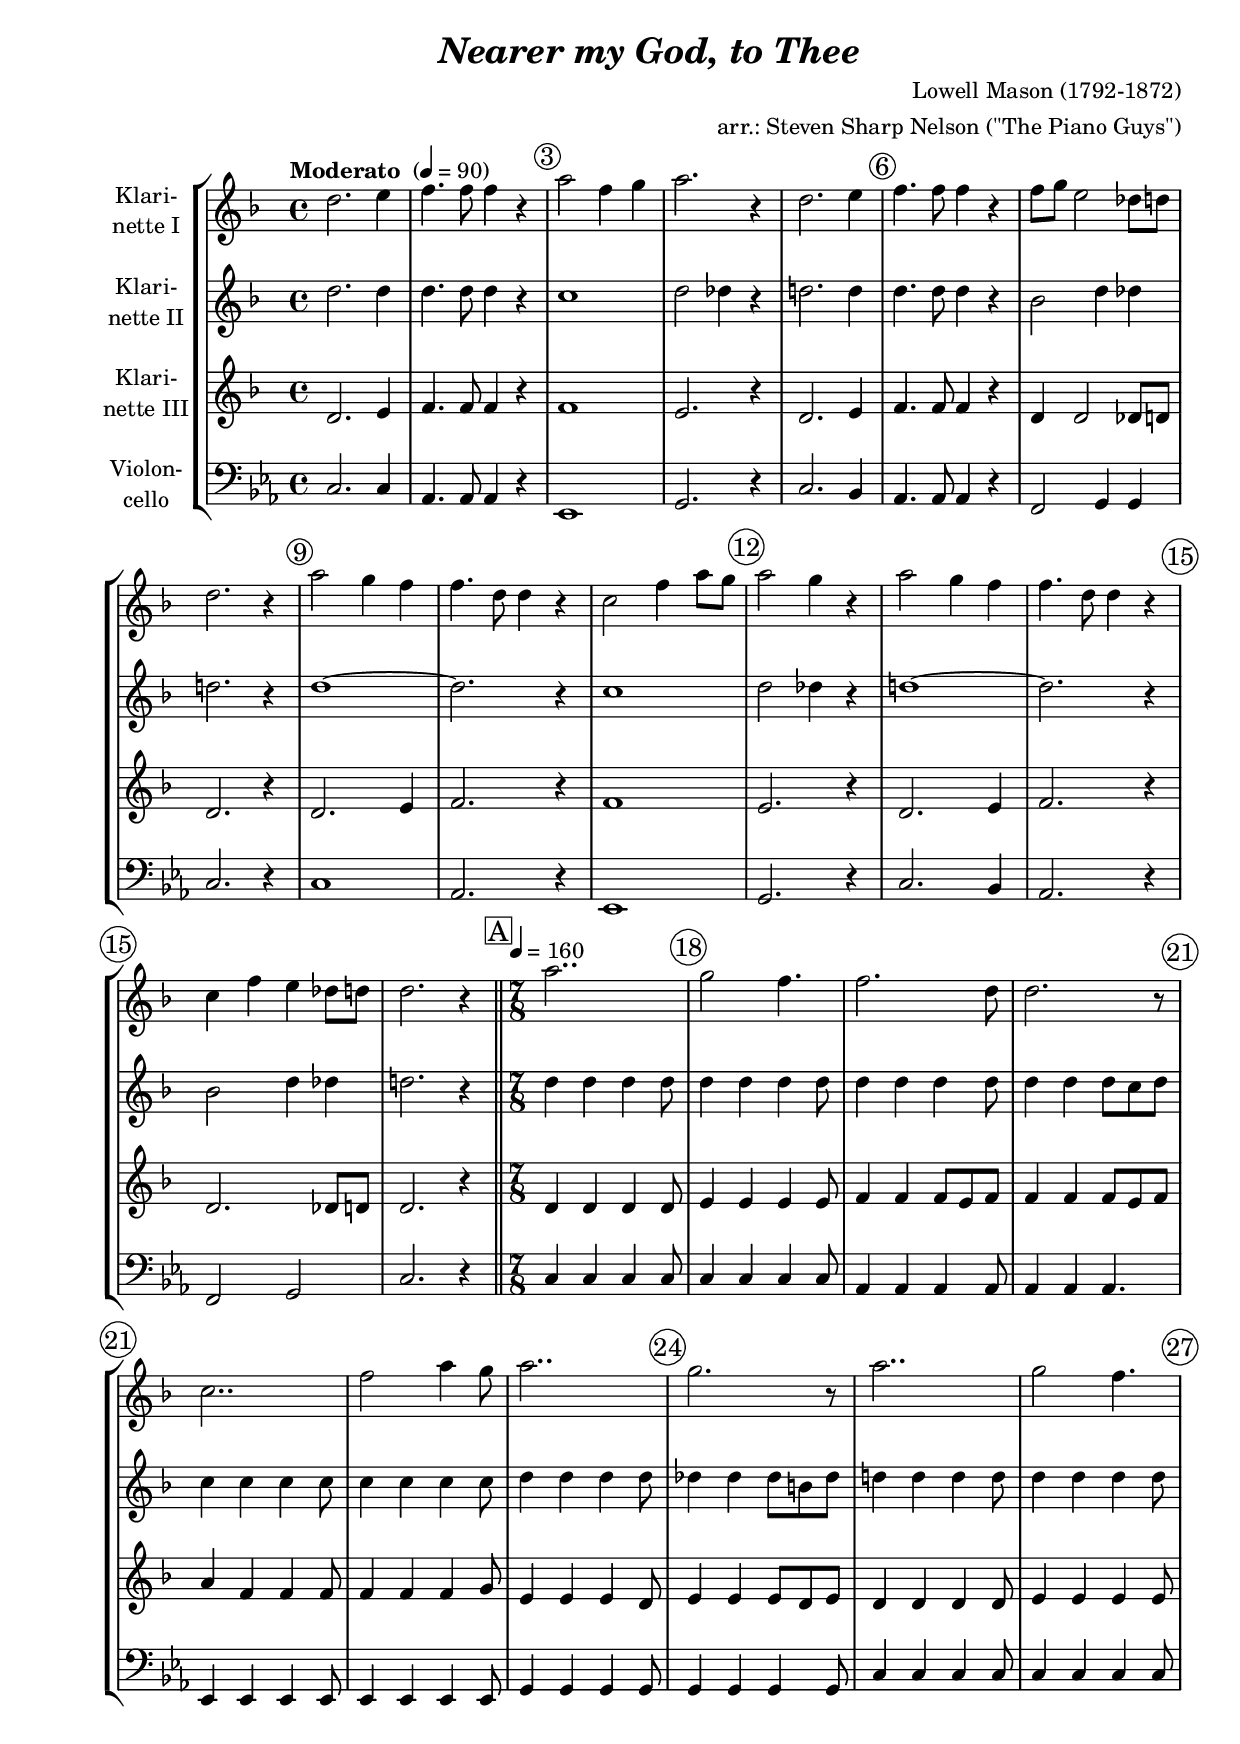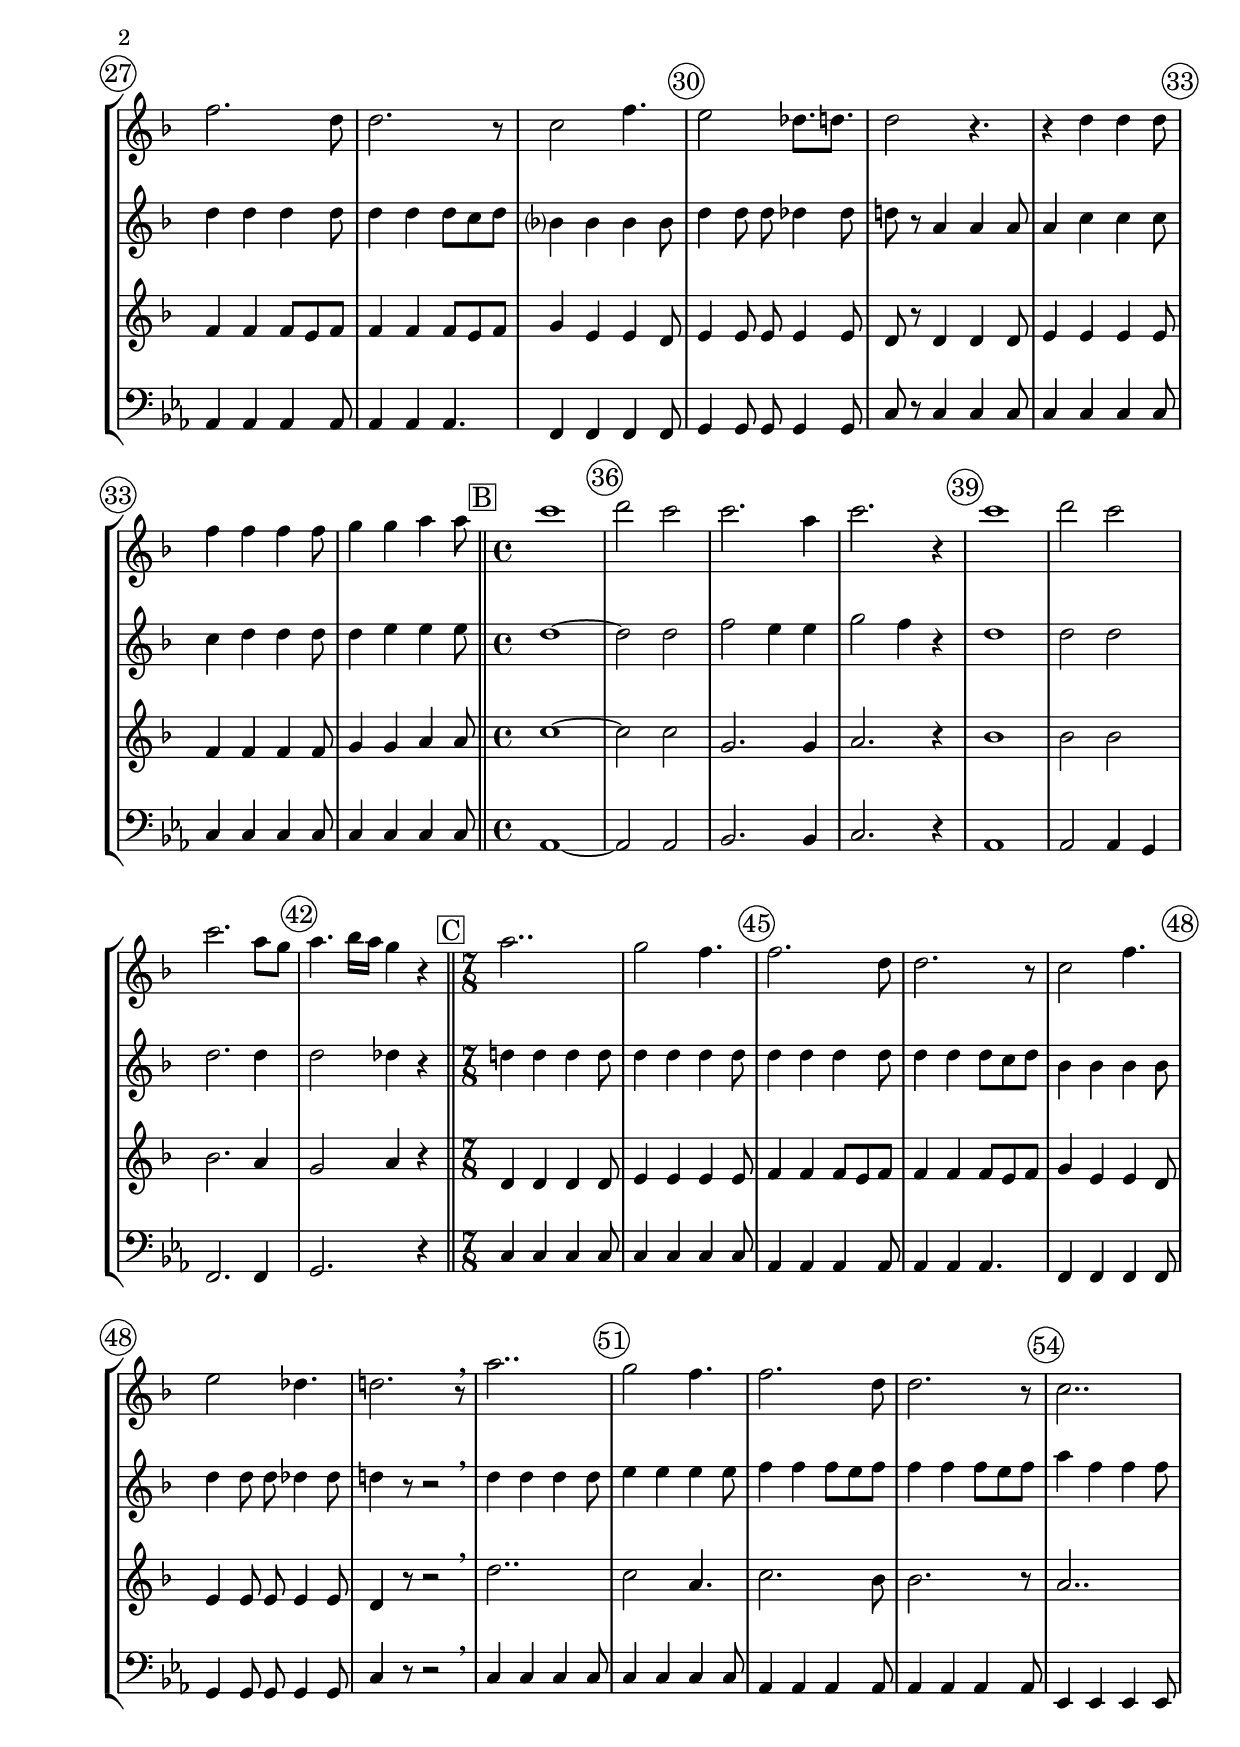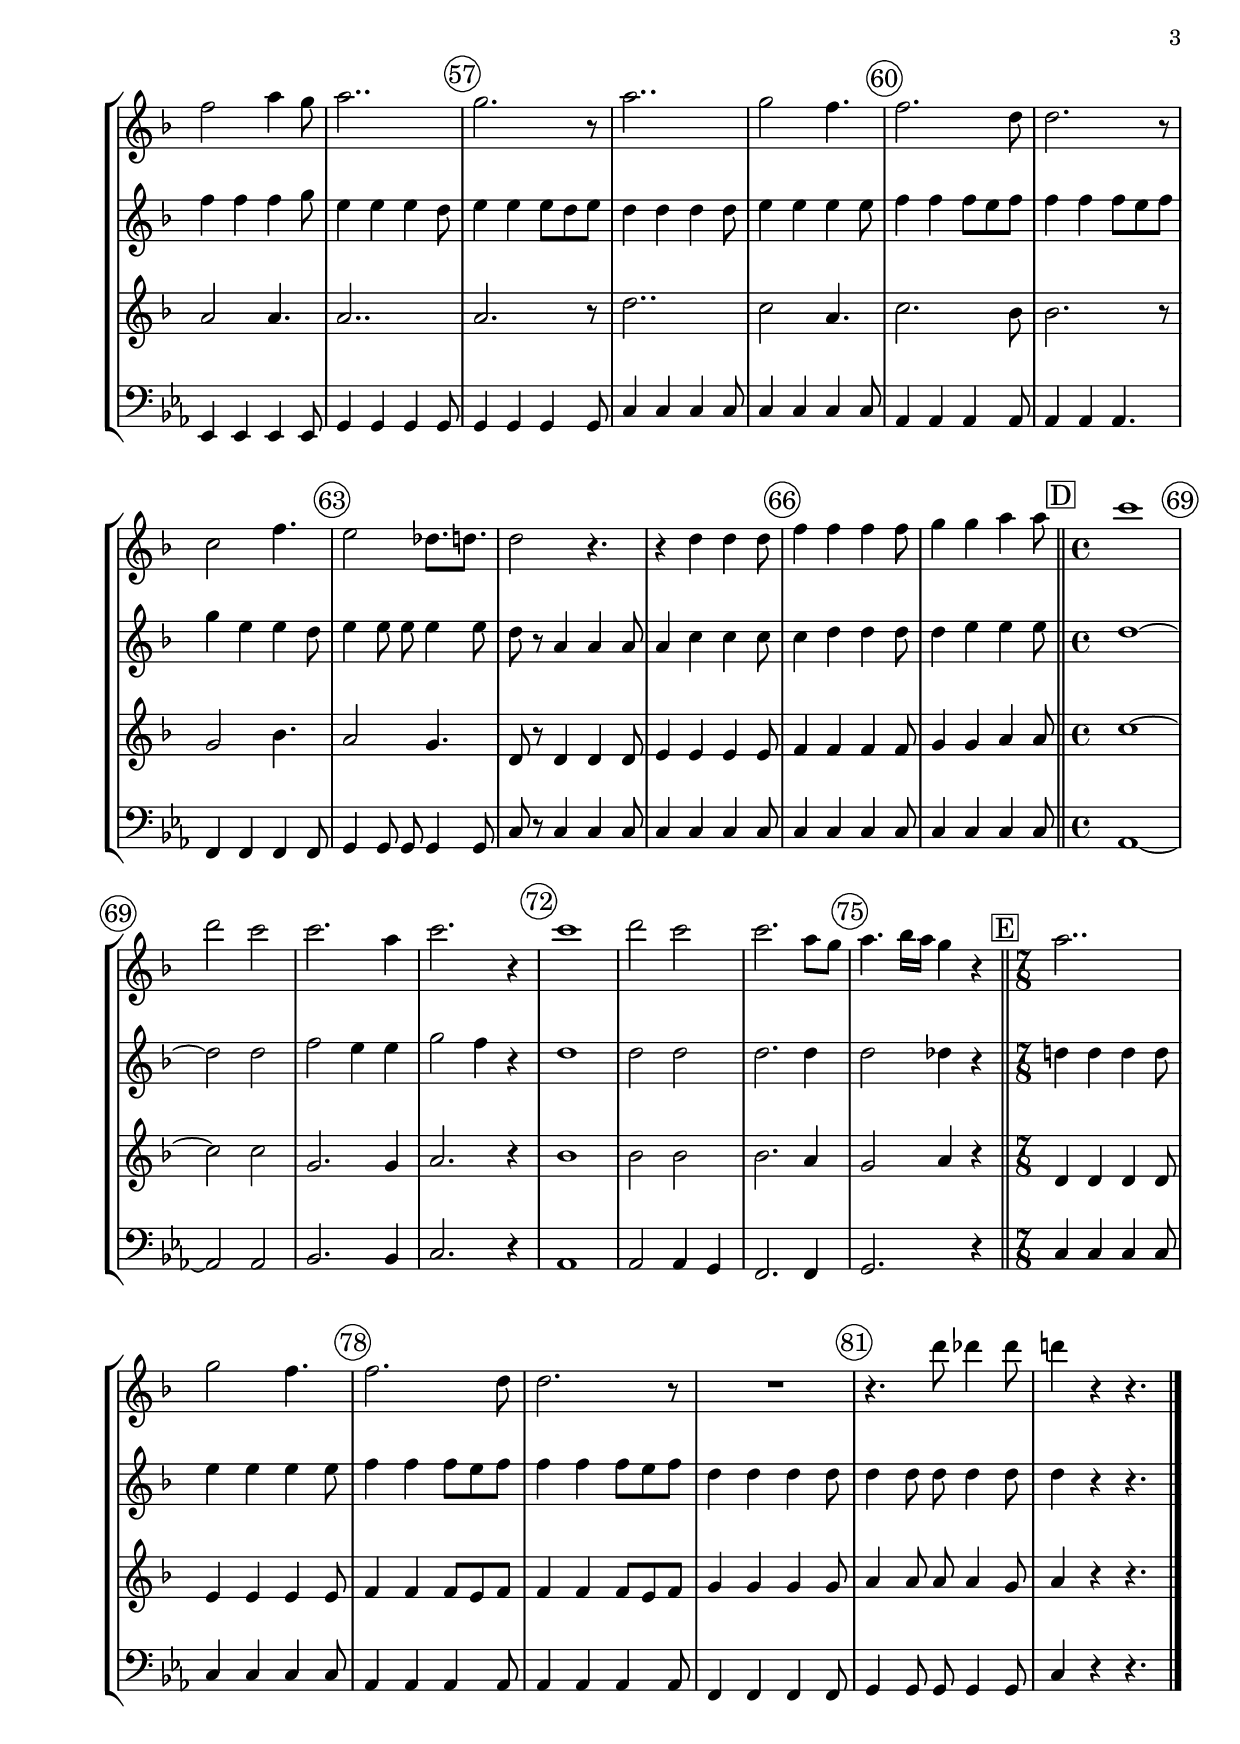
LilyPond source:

\version "2.18.2"
\include "deutsch.ly"
  
#(set-global-staff-size 19.5)

\header {
  title     = \markup \bold \italic "Nearer my God, to Thee"
  composer  = "Lowell Mason (1792-1872)"
  arranger  = "arr.: Steven Sharp Nelson (\"The Piano Guys\")"
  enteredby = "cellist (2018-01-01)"
%  piece     = ""
}

voiceconsts = {
  \key b \major
  \time 4/4
  \clef "treble"
%  \numericTimeSignature
  \compressFullBarRests
  % Set default beaming for all staves
% \set Timing.beamExceptions = #'()
% \set Timing.baseMoment     = #(ly:make-moment 1 4)
% \set Timing.beatStructure  = #'(1 1 1)
  % Print a bar number every third measure
  \override Score.BarNumber.break-visibility = ##(#t #t #t)
  \set Score.barNumberVisibility = #(every-nth-bar-number-visible 3)
  % Draw a circle round the following bar number(s)
  \override Score.BarNumber.stencil
    = #(make-stencil-circler 0.1 0.25 ly:text-interface::print)
  % Increase the size of the bar number by 25%
  \override Score.BarNumber.font-size = #1.25
  % Center-align bar numbers
  \override Score.BarNumber.self-alignment-X = #CENTER
  \tempo "Moderato " 4=90
}

micl = "clarinet"
mifl = "flute"
miob = "oboe"
mifh = "french horn"
misx = "tenor sax"
mist = "string ensemble 1"
miba = "cello"

boxa = { \bar "||" \mark \markup \box "A" \tempo 4=160 \time 7/8 }
boxb = { \bar "||" \mark \markup \box "B" \time 4/4 }
boxc = { \bar "||" \mark \markup \box "C" \time 7/8 }
boxd = { \bar "||" \mark \markup \box "D" \time 4/4 }
boxe = { \bar "||" \mark \markup \box "E" \time 7/8 }

va = \relative c'' {
  \voiceconsts

  g2. a4
  b4. b8 b4 r
  d2 b4 c
  d2. r4
  g,2. a4
  b4. b8 b4 r
  b8 c a2 ges8 g
  g2. r4
  d'2 c4 b
  
  b4. g8 g4 r
  f2 b4 d8 c
  d2 c4 r
  d2 c4 b
  b4. g8 g4 r
  f b a ges8 g

  g2. r4 \boxa
  d'2..
  c2 b4.
  b2. g8
  g2. r8
  f2..
  b2 d4 c8
  d2..
  c2. r8
  d2..
  c2 b4.

  b2. g8
  g2. r8
  f2 b4.
  a2 ges8. g
  g2 r4.
  r4 g g g8
  b4 b b b8
  c4 c d d8 \boxb

  f1
  g2 f
  f2. d4
  f2. r4
  f1
  g2 f
  f2. d8 c
  d4. es16 d c4 r \boxc
  d2..
  c2 b4.

  b2. g8
  g2. r8
  f2 b4.
  a2 ges4.
  g!2. r8 \breathe
  d'2..
  c2 b4.
  b2. g8
  g2. r8
  f2..

  b2 d4 c8
  d2..
  c2. r8
  d2..
  c2 b4.
  b2. g8
  g2. r8
  f2 b4.
  a2 ges8. g
  g2 r4.

  r4 g g g8
  b4 b b b8
  c4 c d d8 \boxd
  f1
  g2 f
  f2. d4
  f2. r4
  f1
  g2 f
  f2. d8 c

  d4. es16 d c4 r \boxe
  d2..
  c2 b4.
  b2. g8
  g2. r8
  R2..
  r4. g'8 ges4 ges8
  g!4 r r4. \bar "|."
}

vb = \relative c'' {
  \voiceconsts

  g2. g4
  g4. g8 g4 r
  f1
  g2 ges4 r
  g!2. g4
  g4. g8 g4 r
  es2 g4 ges
  g!2. r4
  g1~
  g2. r4
  
  f1
  g2 ges4 r
  g!1~
  g2. r4
  es2 g4 ges
  g!2. r4 \boxa
  g g g g8
  g4 g g g8
  g4 g g g8

  g4 g g8[ f g]
  f4 f f f8
  f4 f f f8
  g4 g g g8
  ges4 ges ges8[ e ges]
  g!4 g g g8

  g4 g g g8
  g4 g g g8
  g4 g g8[ f g]
  es?4 es es es8
  g4 g8 g ges4 ges8
  g! r d4 d d8

  d4 f f f8
  f4 g g g8
  g4 a a a8 \boxb
  g1~
  g2 g
  b a4 a
  c2 b4 r
  g1
  g2 g
  g2. g4

  g2 ges4 r \boxc
  g! g g g8
  g4 g g g8
  g4 g g g8
  g4 g g8[ f g]
  es4 es es es8

  g4 g8 g ges4 ges8
  g!4 r8 r2 \breathe
  g4 g g g8
  a4 a a a8
  b4 b b8[ a b]
  b4 b b8[ a b]

  d4 b b b8
  b4 b b c8
  a4 a a g8
  a4 a a8[ g a]
  g4 g g g8
  a4 a a a8

  b4 b b8[ a b]
  b4 b b8[ a b]
  c4 a a g8
  a4 a8 a a4 a8
  g r d4 d d8
  d4 f f f8

  f4 g g g8
  g4 a a a8 \boxd
  g1~
  g2 g
  b a4 a
  c2 b4 r
  g1
  g2 g
  g2. g4
  g2 ges4 r \boxe

  g!4 g g g8
  a4 a a a8
  b4 b b8[ a b]
  b4 b b8[ a b]
  g4 g g g8
  g4 g8 g g4 g8

  g4 r r4. \bar "|."
}

vc = \relative c' {
  \voiceconsts

  g2. a4
  b4. b8 b4 r
  b1
  a2. r4
  g2. a4
  b4. b8 b4 r
  g g2 ges8 g
  g2. r4
  g2. a4
  b2. r4
  
  b1
  a2. r4
  g2. a4
  b2. r4
  g2. ges8 g
  g2. r4 \boxa
  g4 g g g8
  a4 a a a8
  b4 b b8[ a b]

  b4 b b8[ a b]
  d4 b b b8
  b4 b b c8
  a4 a a g8
  a4 a a8[ g a]
  g4 g g g8

  a4 a a a8
  b4 b b8[ a b]
  b4 b b8[ a b]
  c4 a a g8
  a4 a8 a a4 a8
  g r g4 g g8

  a4 a a a8
  b4 b b b8
  c4 c d d8 \boxb
  f1~
  f2 f
  c2. c4
  d2. r4
  es1
  es2 es
  es2. d4

  c2 d4 r \boxc
  g, g g g8
  a4 a a a8
  b4 b b8[ a b]
  b4 b b8[ a b]
  c4 a a g8

  a4 a8 a a4 a8
  g4 r8 r2 \breathe
  g'2..
  f2 d4.
  f2. es8
  es2. r8
  d2..
  d2 d4.
  d2..
  d2. r8

  g2..
  f2 d4.
  f2. es8
  es2. r8
  c2 es4.
  d2 c4.
  g8 r g4 g g8
  a4 a a a8
  b4 b b b8

  c4 c d d8 \boxd
  f1~
  f2 f
  c2. c4
  d2. r4
  es1
  es2 es
  es2. d4
  c2 d4 r \boxe
  g, g g g8

  a4 a a a8
  b4 b b8[ a b]
  b4 b b8[ a b]
  c4 c c c8
  d4 d8 d d4 c8
  d4 r r4. \bar "|."
}

vd = \relative c' {
  \voiceconsts
  \clef "bass"

  g2. g4
  es4. es8 es4 r
  b1
  d2. r4
  g2. f4
  es4. es8 es4 r
  c2 d4 d
  g2. r4
  g1
  es2. r4
  b1
  
  d2. r4
  g2. f4
  es2. r4
  c2 d
  g2. r4 \boxa
  g g g g8
  g4 g g g8
  es4 es es es8
  es4 es es4.

  b4 b b b8
  b4 b b b8
  d4 d d d8
  d4 d d d8
  g4 g g g8
  g4 g g g8

  es4 es es es8
  es4 es es4.
  c4 c c c8
  d4 d8 d d4 d8
  g r g4 g g8
  g4 g g g8
  g4 g g g8

  g4 g g g8 \boxb
  es1~
  es2 es
  f2. f4
  g2. r4
  es1
  es2 es4 d
  c2. c4
  d2. r4 \boxc
  g g g g8

  g4 g g g8
  es4 es es es8
  es4 es es4.
  c4 c c c8
  d4 d8 d d4 d8
  g4 r8 r2 \breathe
  g4 g g g8

  g4 g g g8
  es4 es es es8
  es4 es es es8
  b4 b b b8
  b4 b b b8
  d4 d d d8

  d4 d d d8
  g4 g g g8
  g4 g g g8
  es4 es es es8
  es4 es es4.
  c4 c c c8
  d4 d8 d d4 d8

  g r g4 g g8
  g4 g g g8
  g4 g g g8
  g4 g g g8 \boxd
  es1~
  es2 es
  f2. f4
  g2. r4
  es1

  es2 es4 d
  c2. c4
  d2. r4 \boxe
  g g g g8
  g4 g g g8
  es4 es es es8
  es4 es es es8
  c4 c c c8

  d4 d8 d d4 d8
  g4 r r4. \bar "|."
}


music = \new StaffGroup <<
      \new Staff {
	\set Staff.midiInstrument = \micl
	\set Staff.instrumentName = \markup \center-column { "Klari-" "nette I" }
	\transpose b f' { \va }
      }

      \new Staff {
	\set Staff.midiInstrument = \micl
	\set Staff.instrumentName = \markup \center-column { "Klari-" "nette II" }
	\transpose b f' { \vb }
      }

      \new Staff {
	\set Staff.midiInstrument = \micl
	\set Staff.instrumentName = \markup \center-column { "Klari-" "nette III" }
	\transpose b f' { \vc }
      }

      \new Staff {
	\set Staff.midiInstrument = \miba
	\set Staff.instrumentName = \markup \center-column { "Violon-" "cello" }
	\transpose b es { \vd }
      }
>>

\book {
  \score {
    \music
    \layout {}
  }

  \paper {
    left-margin = 2\cm
  }

  \score {
    \unfoldRepeats \music

    \midi {
      \context {
        \Score
      }
    }
  }
}
